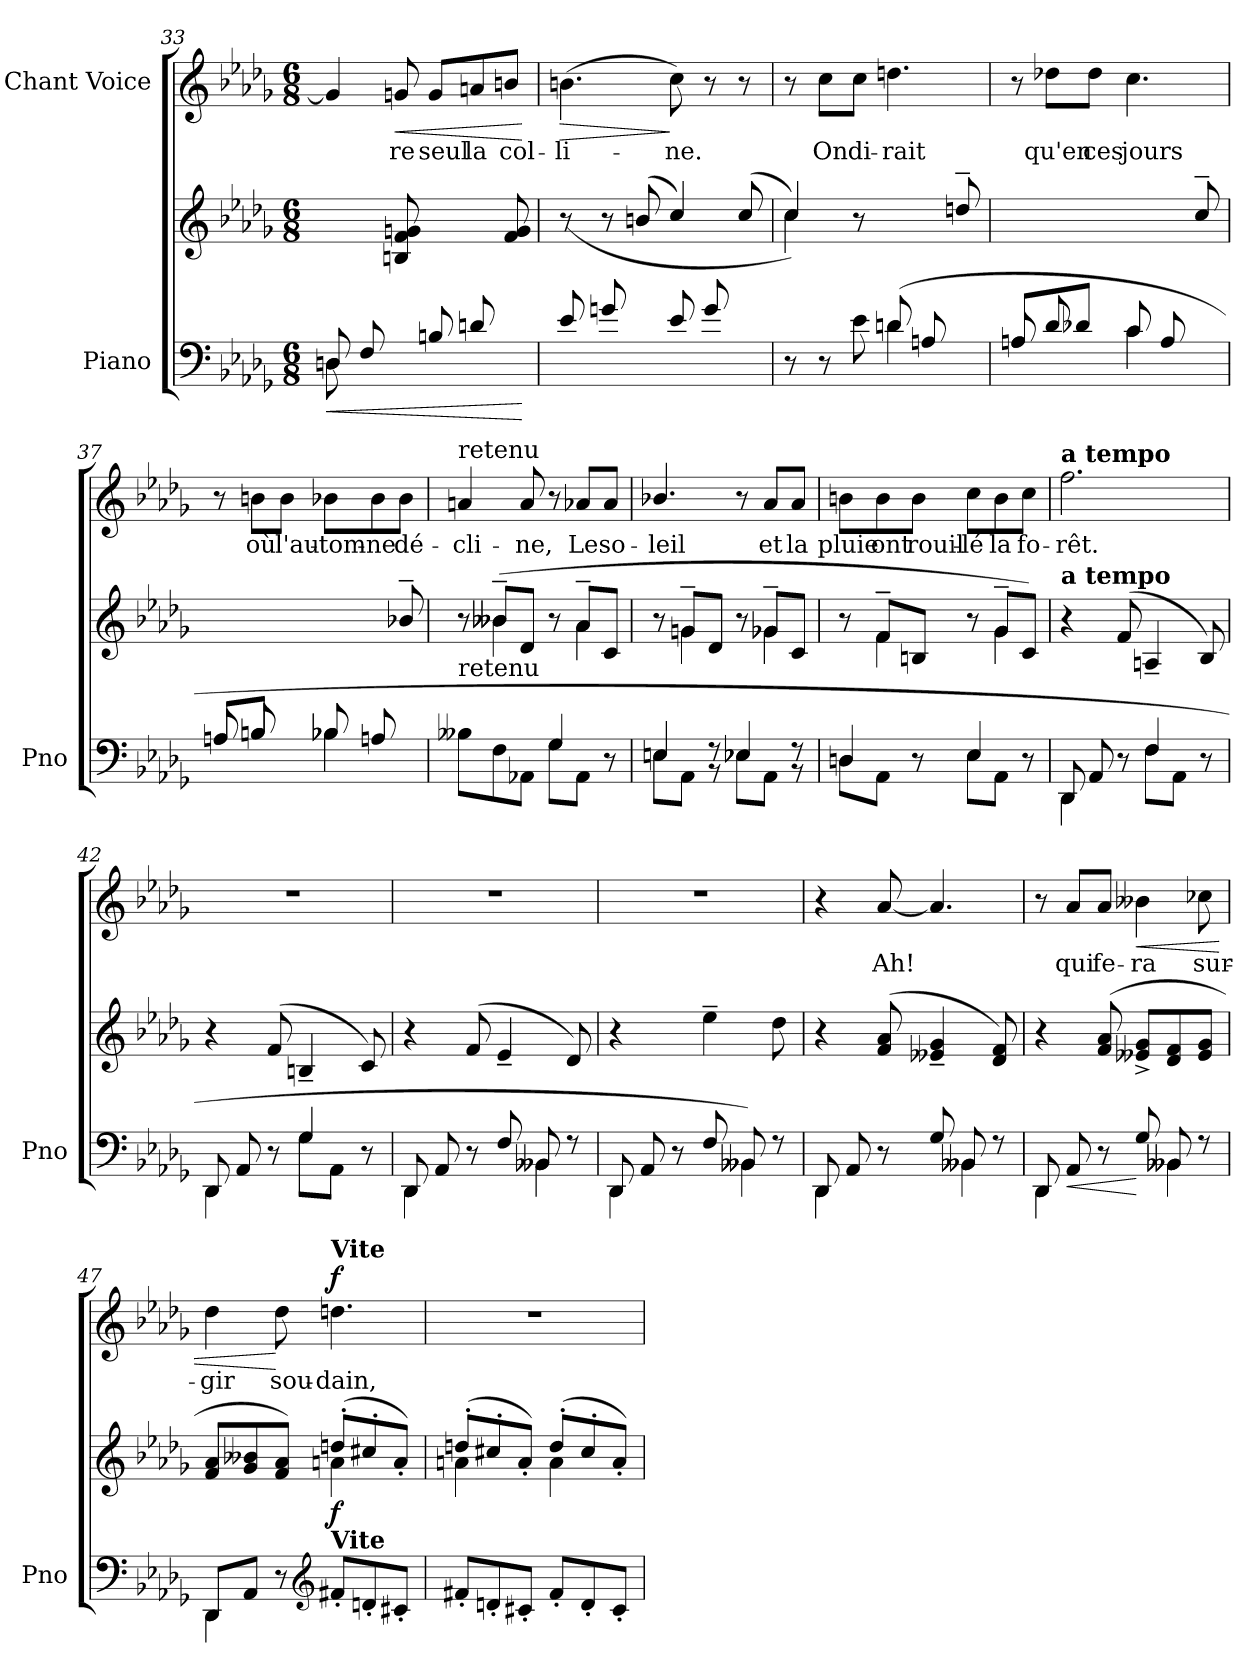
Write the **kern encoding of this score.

**kern	**kern	**dynam	**kern	**text	**dynam
*part2	*part2	*part2	*part1	*part1	*part1
*staff3	*staff2	*staff2/3	*staff1	*staff1	*staff1
*I"Piano	*	*	*I"Chant Voice	*	*
*I'Pno	*	*	*	*	*
*clefF4	*clefG2	*	*clefG2	*	*
*k[b-e-a-d-g-]	*k[b-e-a-d-g-]	*	*k[b-e-a-d-g-]	*	*
*M6/8	*M6/8	*	*M6/8	*	*
=33	=33	=33	=33	=33	=33
!	!	!LO:HP:b=2	!	!	!
*^	*^	*	*	*	*
(<8Dn/L	8D\	(>8ryy	4ryy	<	4g/]	.	.
8F/	8ryy	8ryy	.	.	.	.	.
!	!	!	!	!	!	!	!LO:HP:b
8ryy	2ryy	8Bn/ 8f/ 8gn/	8B\J	.	8gn/	-re	<
8Bn/L	.	4ryy	4ryy	.	8g/L	seul	.
8dn/	.	.	.	.	8an/	la	.
8ryy	.	8f/ 8g/)	8f\J)	.	8bn/J	col-	.
*v	*v	*	*	*	*	*	*
*	*v	*v	*	*	*	*
.	.	[	.	.	[
=34	=34	=34	=34	=34	=34
*	*^	*	*	*	*
!	!	!	!	!	!	!LO:HP:b
(<8e-/L	(>8r	4ryy	.	(4.bn\	-li-	>
8gn/	8r	.	.	.	.	.
8ryy	(<8bn/	8b\J	.	.	.	.
8e-/L	4cc/)	4ryy	.	8cc\)	-ne.	]
8g/	.	.	.	8r	.	.
8ryy	(>8cc/	8cc\J	.	8r	.	.
=35	=35	=35	=35	=35	=35	=35
*^	*	*^	*	*	*	*
8r	4.ryy	4cc/))	8ryy	4cc\)	.	8r	.	.
8r	.	.	8ryy@	.	.	8cc\L	On	.
8e-\	.	8r	8ryy@	2ryy	.	8cc\J	di-	.
(8dn/L	4d\	4ryy	8ryy@	.	.	4.ddn\	-rait	.
8An/	.	.	8ryy@	.	.	.	.	.
8ryy	8ryy	8ddn~>/	8dd\J	.	.	.	.	.
*	*	*	*v	*v	*	*	*	*
=36	=36	=36	=36	=36	=36	=36	=36
*	*^	*	*	*	*	*	*
8An/L	8A/L	4.ryy	4ryy	4ryy	.	8r	.	.
8d-/	8d-X/J	.	.	.	.	8dd-X\L	qu'en	.
8ryy	8ryy	.	8dd-~>\J	8dd-/	.	8dd-\J	ces	.
4.ryy	8c/L	4c\	8ryy	4ryy	.	4.cc\	jours	.
.	8A/	.	8ryy	.	.	.	.	.
.	8ryy	8ryy	8cc~>/	8cc\J	.	.	.	.
=37	=37	=37	=37	=37	=37	=37	=37	=37
8An/L	8A/L	4.ryy	4ryy	4ryy	.	8r	.	.
8Bn/	8B/J	.	.	.	.	8bn\L	où	.
8ryy	8ryy	.	8bn~>\J	8b/	.	8b\J	l'au-	.
4.ryy	8B-X/L	4B-\	8ryy	4ryy	.	8b-X\L	-tom-	.
.	8An/	.	8ryy	.	.	8b-\	-ne	.
.	8ryy	8ryy	8b-X~>/	8b-\J)	.	8b-\J	dé-	.
=38	=38	=38	=38	=38	=38	=38	=38	=38
!	!	!	!	!	!	!LO:TX:a:t=retenu	!	!
!	!	!	!LO:TX:b:t=retenu	!	!	!	!	!
*	*v	*v	*	*	*	*	*	*
8B--X\L	4.ryy	8r	8ryy	.	4an/	-cli-	.
8F\	.	(8b--X~>/L	4b--\	.	.	.	.
8AA-X\J	.	8d-/J	.	.	8a/	-ne,	.
8G-\L	4G-/	8r	8ryy	.	8r	.	.
8AA-\J	.	8a-~>/L	4a-\	.	8a-X/L	Le	.
8r	8ryy	8c/J	.	.	8a-/J	so-	.
=39	=39	=39	=39	=39	=39	=39	=39
8En\L	4E/	8r	8ryy	.	4.b-X/	-leil	.
8AA-\J	.	8gn~>/L	4g\	.	.	.	.
8r	8r	8d-/J	.	.	.	.	.
8E-X\L	4E-/	8r	8ryy	.	8r	.	.
8AA-\J	.	8g-X~>/L	4g-\	.	8a-/L	et	.
8r	8r	8c/J	.	.	8a-/J	la	.
=40	=40	=40	=40	=40	=40	=40	=40
8Dn\L	4D/	8r	8ryy	.	8bn\L	pluie	.
8AA-\J	.	8f~>/L	4f\	.	8b\	ont	.
8r	8ryy	8Bn/J	.	.	8b\J	rouil-	.
8E-\L	4E-/	8r	8ryy	.	8cc\L	-lé	.
8AA-\J	.	8g-~>/L	4g-\	.	8b\	la	.
8r	8ryy	8c/J)	.	.	8cc\J	fo-	.
=41	=41	=41	=41	=41	=41	=41	=41
!	!	!	!	!	!LO:TX:a:B:t=a tempo	!	!
!	!	!LO:TX:a:B:t=a tempo	!	!	!	!	!
8DD-/L	4DD-\	4r	4ryy	.	2.ff\	-rêt.	.
8AA-/	.	.	.	.	.	.	.
8ryy	8r	(>8f/	8f\J	.	.	.	.
4F/	8F\L	4An~>/	4.ryy	.	.	.	.
.	8AA-\J	.	.	.	.	.	.
8r	8ryy	8B-/)	.	.	.	.	.
=42	=42	=42	=42	=42	=42	=42	=42
8DD-/L	4DD-\	4r	4ryy	.	2.r	.	.
8AA-/	.	.	.	.	.	.	.
8ryy	8r	(>8f/	8f\J	.	.	.	.
4G-/	8G-\L	4Bn~>/	4.ryy	.	.	.	.
.	8AA-\J	.	.	.	.	.	.
8r	8ryy	8c/)	.	.	.	.	.
=43	=43	=43	=43	=43	=43	=43	=43
8DD-/L	4DD-\	4r	4ryy	.	2.r	.	.
8AA-/	.	.	.	.	.	.	.
8ryy	8r	(>8f/	8f\J	.	.	.	.
8F/L	8ryy	4e-~>/	4.ryy	.	.	.	.
8BB--X/J	4BB--\	.	.	.	.	.	.
8r	.	8d-/)	.	.	.	.	.
=44	=44	=44	=44	=44	=44	=44	=44
8DD-/L	4DD-\	4r	4ryy	.	2.r	.	.
8AA-/	.	.	.	.	.	.	.
8ryy	8r	8ryy	(>8ff\J	.	.	.	.
8F/L	8ryy	4ee-~>\	4.ryy	.	.	.	.
8BB--X/J	4BB--\)	.	.	.	.	.	.
8r	.	(8dd-\	.	.	.	.	.
=45	=45	=45	=45	=45	=45	=45	=45
8DD-/L	4DD-\	4r	4ryy	.	4r	.	.
8AA-/	.	.	.	.	.	.	.
8ryy	8r	(>8f/ 8a-/	8f\J	.	[8a-/	Ah!	.
8G-/L	8ryy	4e--X/~> 4g-/~>	4.ryy	.	4.a-/]	.	.
8BB--X/J	4BB--\	.	.	.	.	.	.
8r	.	8d-/ 8f/)	.	.	.	.	.
=46	=46	=46	=46	=46	=46	=46	=46
8DD-/L	4DD-\	4r	4ryy	.	8r	.	.
!	!	!	!	!LO:HP:b=2	!	!	!
8AA-/	.	.	.	<	8a-/L	qui	.
8ryy	8r	(>8f/ 8a-/	8f\J	.	8a-/J	fe-	.
!	!	!	!	!	!	!	!LO:HP:b
8G-/L	8ryy	8e--X/^> 8g-/^>L	4.ryy	[	4b--X\	-ra	<
8BB--X/J	4BB--\	8d-/ 8f/	.	.	.	.	.
8r	.	8e--/ 8g-/J	.	.	8cc-X\	sur-	.
=47	=47	=47	=47	=47	=47	=47	=47
8DD-/L	4DD-\	8f/ 8a-/L	4.ryy	.	4dd-\	-gir	.
8AA-/J	.	8g-/ 8b--X/	.	.	.	.	.
8r	2ryy	8f/ 8a-/J)	.	.	8dd-\	sou-	[
*clefG2	*	*	*	*	*	*	*
!	!	!	!	!	!LO:TX:a:B:t=Vite	!	!
!	!	!LO:TX:b:B:t=Vite	!	!	!	!	!
!	!	!	!	!LO:DY:b	!	!	!LO:DY:a
8f#X'</L	.	(8ddn'/L	4an\	f	4.ddn\	-dain,	f
8dn'</	.	8cc#X'/	.	.	.	.	.
8c#X'</J	.	8a'/J)	8ryy	.	.	.	.
*v	*v	*	*	*	*	*	*
=48	=48	=48	=48	=48	=48	=48
8f#X'/L	(8ddn'/L	4an\	.	2.r	.	.
8dn'/	8cc#X'/	.	.	.	.	.
8c#X'/J	8a'/J)	8ryy	.	.	.	.
8f#'/L	(8dd'/L	4a\	.	.	.	.
8d'/	8cc#'/	.	.	.	.	.
8c#'/J	8a'/J)	8ryy	.	.	.	.
*	*v	*v	*	*	*	*
=	=	=	=	=	=
*-	*-	*-	*-	*-	*-
